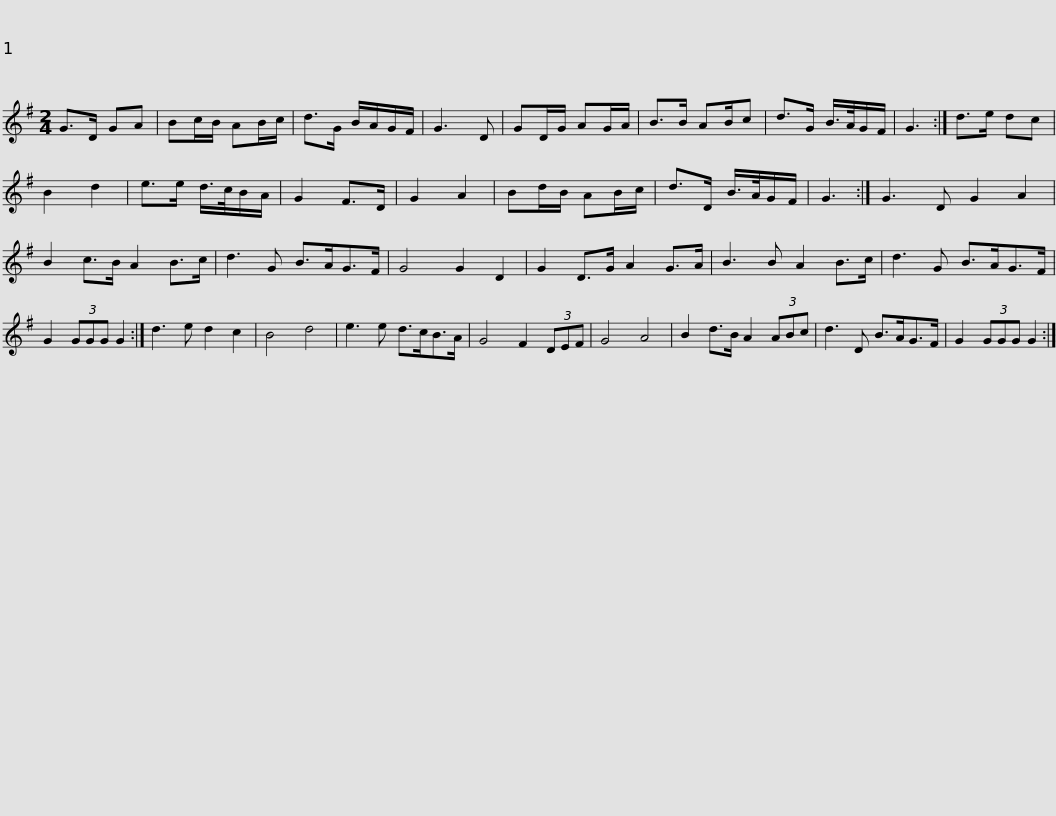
X:1
L:1/8
M:2/4
I:linebreak $
K:G
V:1 treble
V:1
 G>D GA | Bc/B/ AB/c/ | d>G B/A/G/F/ | G3 D | GD/G/ AG/A/ | %5
 B>B AB/c | d>G B/>A/G/F/ | G3 :| d>e dc |$ B2 d2 | %10
 e>e d/>c/B/A/ | G2 F>D | G2 A2 | Bd/B/ AB/c/ | d>D B/>A/G/F/ | %15
 G3 :| G3 D G2 A2 | B2 c>B A2 B>c |$ d3 G B>AG>F | G4 G2 D2 | %20
 G2 D>G A2 G>A | B3 B A2 B>c | d3 G B>AG>F | G2 (3GGG G2 :| d3 e d2 c2 | %25
 B4 d4 |$ e3 e d>cB>A | G4 F2 (3DEF | G4 A4 | B2 d>B A2 (3ABc | %30
 d3 D B>AG>F | G2 (3GGG G2 :| %32
